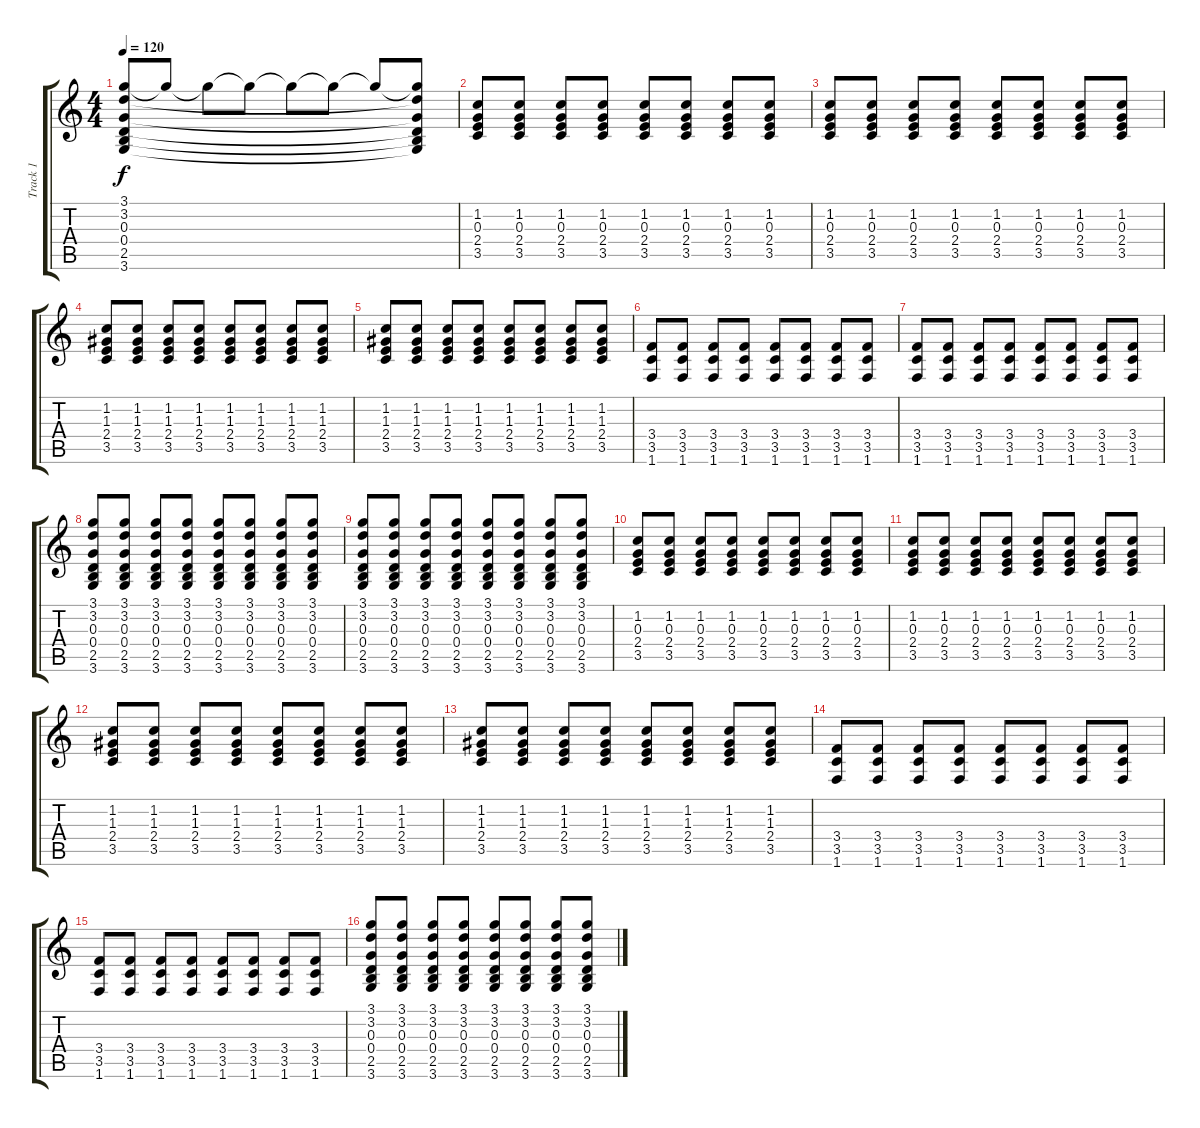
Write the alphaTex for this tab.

\track ("Track 1" "Track 1") {instrument acousticguitarsteel}
\staff {score tabs}
\tuning (E4 B3 G3 D3 A2 E2) {hide}
\ts (4 4)
\tempo 120
\clef g2
\ks c
(3.1 3.2 0.3 0.4 2.5 3.6).8{dy f} 3.1{t}.8 3.1{t}.8 3.1{t}.8 3.1{t}.8 3.1{t}.8 3.1{t}.8 (3.1{t} 3.2{t} 0.3{t} 0.4{t} 2.5{t} 3.6{t}).8 |
(1.2 0.3 2.4 3.5).8 (1.2 0.3 2.4 3.5).8 (1.2 0.3 2.4 3.5).8 (1.2 0.3 2.4 3.5).8 (1.2 0.3 2.4 3.5).8 (1.2 0.3 2.4 3.5).8 (1.2 0.3 2.4 3.5).8 (1.2 0.3 2.4 3.5).8 |
(1.2 0.3 2.4 3.5).8 (1.2 0.3 2.4 3.5).8 (1.2 0.3 2.4 3.5).8 (1.2 0.3 2.4 3.5).8 (1.2 0.3 2.4 3.5).8 (1.2 0.3 2.4 3.5).8 (1.2 0.3 2.4 3.5).8 (1.2 0.3 2.4 3.5).8 |
(1.2 1.3 2.4 3.5).8 (1.2 1.3 2.4 3.5).8 (1.2 1.3 2.4 3.5).8 (1.2 1.3 2.4 3.5).8 (1.2 1.3 2.4 3.5).8 (1.2 1.3 2.4 3.5).8 (1.2 1.3 2.4 3.5).8 (1.2 1.3 2.4 3.5).8 |
(1.2 1.3 2.4 3.5).8 (1.2 1.3 2.4 3.5).8 (1.2 1.3 2.4 3.5).8 (1.2 1.3 2.4 3.5).8 (1.2 1.3 2.4 3.5).8 (1.2 1.3 2.4 3.5).8 (1.2 1.3 2.4 3.5).8 (1.2 1.3 2.4 3.5).8 |
(3.4 3.5 1.6).8 (3.4 3.5 1.6).8 (3.4 3.5 1.6).8 (3.4 3.5 1.6).8 (3.4 3.5 1.6).8 (3.4 3.5 1.6).8 (3.4 3.5 1.6).8 (3.4 3.5 1.6).8 |
(3.4 3.5 1.6).8 (3.4 3.5 1.6).8 (3.4 3.5 1.6).8 (3.4 3.5 1.6).8 (3.4 3.5 1.6).8 (3.4 3.5 1.6).8 (3.4 3.5 1.6).8 (3.4 3.5 1.6).8 |
(3.1 3.2 0.3 0.4 2.5 3.6).8 (3.1 3.2 0.3 0.4 2.5 3.6).8 (3.1 3.2 0.3 0.4 2.5 3.6).8 (3.1 3.2 0.3 0.4 2.5 3.6).8 (3.1 3.2 0.3 0.4 2.5 3.6).8 (3.1 3.2 0.3 0.4 2.5 3.6).8 (3.1 3.2 0.3 0.4 2.5 3.6).8 (3.1 3.2 0.3 0.4 2.5 3.6).8 |
(3.1 3.2 0.3 0.4 2.5 3.6).8 (3.1 3.2 0.3 0.4 2.5 3.6).8 (3.1 3.2 0.3 0.4 2.5 3.6).8 (3.1 3.2 0.3 0.4 2.5 3.6).8 (3.1 3.2 0.3 0.4 2.5 3.6).8 (3.1 3.2 0.3 0.4 2.5 3.6).8 (3.1 3.2 0.3 0.4 2.5 3.6).8 (3.1 3.2 0.3 0.4 2.5 3.6).8 |
(1.2 0.3 2.4 3.5).8 (1.2 0.3 2.4 3.5).8 (1.2 0.3 2.4 3.5).8 (1.2 0.3 2.4 3.5).8 (1.2 0.3 2.4 3.5).8 (1.2 0.3 2.4 3.5).8 (1.2 0.3 2.4 3.5).8 (1.2 0.3 2.4 3.5).8 |
(1.2 0.3 2.4 3.5).8 (1.2 0.3 2.4 3.5).8 (1.2 0.3 2.4 3.5).8 (1.2 0.3 2.4 3.5).8 (1.2 0.3 2.4 3.5).8 (1.2 0.3 2.4 3.5).8 (1.2 0.3 2.4 3.5).8 (1.2 0.3 2.4 3.5).8 |
(1.2 1.3 2.4 3.5).8 (1.2 1.3 2.4 3.5).8 (1.2 1.3 2.4 3.5).8 (1.2 1.3 2.4 3.5).8 (1.2 1.3 2.4 3.5).8 (1.2 1.3 2.4 3.5).8 (1.2 1.3 2.4 3.5).8 (1.2 1.3 2.4 3.5).8 |
(1.2 1.3 2.4 3.5).8 (1.2 1.3 2.4 3.5).8 (1.2 1.3 2.4 3.5).8 (1.2 1.3 2.4 3.5).8 (1.2 1.3 2.4 3.5).8 (1.2 1.3 2.4 3.5).8 (1.2 1.3 2.4 3.5).8 (1.2 1.3 2.4 3.5).8 |
(3.4 3.5 1.6).8 (3.4 3.5 1.6).8 (3.4 3.5 1.6).8 (3.4 3.5 1.6).8 (3.4 3.5 1.6).8 (3.4 3.5 1.6).8 (3.4 3.5 1.6).8 (3.4 3.5 1.6).8 |
(3.4 3.5 1.6).8 (3.4 3.5 1.6).8 (3.4 3.5 1.6).8 (3.4 3.5 1.6).8 (3.4 3.5 1.6).8 (3.4 3.5 1.6).8 (3.4 3.5 1.6).8 (3.4 3.5 1.6).8 |
(3.1 3.2 0.3 0.4 2.5 3.6).8 (3.1 3.2 0.3 0.4 2.5 3.6).8 (3.1 3.2 0.3 0.4 2.5 3.6).8 (3.1 3.2 0.3 0.4 2.5 3.6).8 (3.1 3.2 0.3 0.4 2.5 3.6).8 (3.1 3.2 0.3 0.4 2.5 3.6).8 (3.1 3.2 0.3 0.4 2.5 3.6).8 (3.1 3.2 0.3 0.4 2.5 3.6).8
